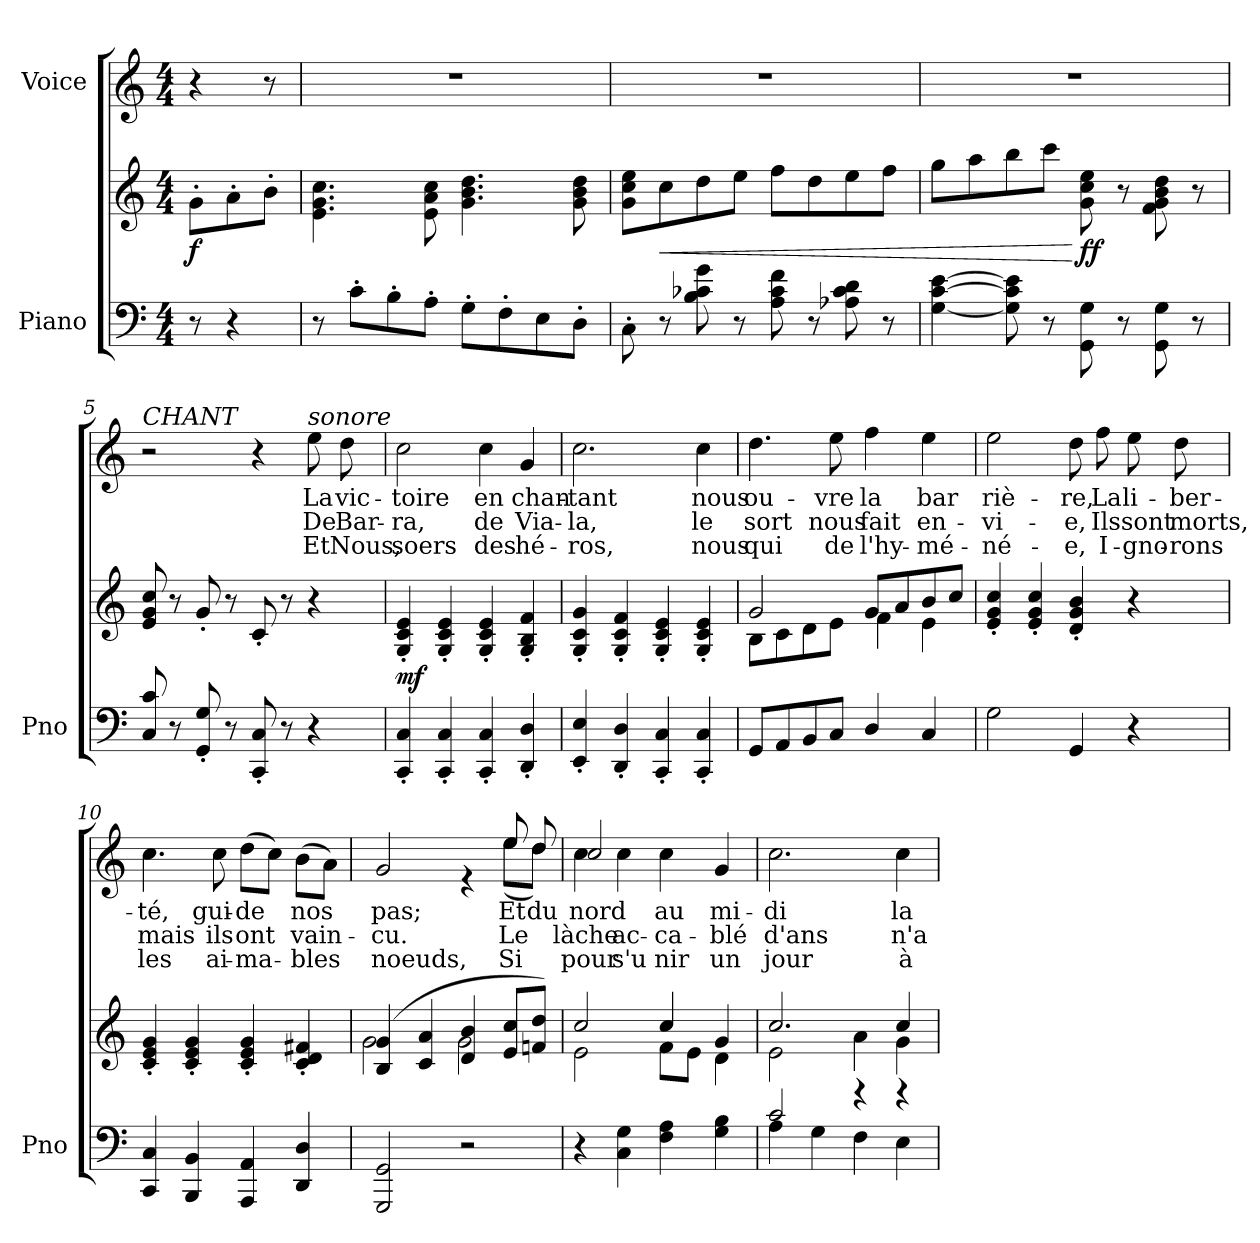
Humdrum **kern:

**kern	**kern	**dynam	**kern	**text	**text	**text
*part2	*part2	*part2	*part1	*part1	*part1	*part1
*staff3	*staff2	*staff2/3	*staff1	*staff1	*staff1	*staff1
*I"Piano	*	*	*I"Voice	*	*	*
*I'Pno	*	*	*	*	*	*
*clefF4	*clefG2	*	*clefG2	*	*	*
*k[]	*k[]	*	*k[]	*	*	*
*M4/4	*M4/4	*	*M4/4	*	*	*
=1	=1	=1	=1	=1	=1	=1
!	!	!LO:DY:b	!	!	!	!
8r	8g'\L	f	4r	.	.	.
4r	8a'\	.	.	.	.	.
.	8b'\J	.	8r	.	.	.
=2	=2	=2	=2	=2	=2	=2
8r	4.e\ 4.g\ 4.cc\	.	1r	.	.	.
8c'\L	.	.	.	.	.	.
8B'\	.	.	.	.	.	.
8A'\J	8e\ 8a\ 8cc\	.	.	.	.	.
8G'\L	4.g\ 4.b\ 4.dd\	.	.	.	.	.
8F'\	.	.	.	.	.	.
8E\	.	.	.	.	.	.
8D'\J	8g\ 8b\ 8dd\	.	.	.	.	.
=3	=3	=3	=3	=3	=3	=3
8C'\	8g\ 8cc\ 8ee\L	.	1r	.	.	.
!	!	!LO:HP:b	!	!	!	!
8r	8cc\	<	.	.	.	.
8B\ 8c-X\ 8g\	8dd\	.	.	.	.	.
8r	8ee\J	.	.	.	.	.
8A\ 8c-\ 8f\	8ff\L	.	.	.	.	.
8r	8dd\	.	.	.	.	.
8A-X\ 8c-\ 8d\	8ee\	.	.	.	.	.
8r	8ff\J	.	.	.	.	.
=4	=4	=4	=4	=4	=4	=4
[4G\ [4c\ [4e\	8gg\L	.	1r	.	.	.
.	8aa\	.	.	.	.	.
8G\] 8c\] 8e\]	8bb\	.	.	.	.	.
8r	8ccc\J	.	.	.	.	.
!	!	!LO:DY:n=1:b	!	!	!	!
8GG\ 8G\	8g\ 8cc\ 8ee\	[ ff	.	.	.	.
8r	8r	.	.	.	.	.
8GG\ 8G\	8f\ 8g\ 8b\ 8dd\	.	.	.	.	.
8r	8r	.	.	.	.	.
!!LO:LB:g=z
=5	=5	=5	=5	=5	=5	=5
!	!	!	!LO:TX:i:t=CHANT	!	!	!
8C/ 8c/	8e/ 8g/ 8cc/	.	2r	.	.	.
8r	8r	.	.	.	.	.
8GG/' 8G/'	8g'/	.	.	.	.	.
8r	8r	.	.	.	.	.
8CC/' 8C/'	8c'/	.	4r	.	.	.
8r	8r	.	.	.	.	.
!	!	!	!LO:TX:i:t=sonore	!	!	!
!	!	!	!	!LO:LY:b	!LO:LY:b	!LO:LY:b
4r	4r	.	8ee\	La	De	Et
!	!	!	!	!LO:LY:b	!LO:LY:b	!LO:LY:b
.	.	.	8dd\	vic-	Bar-	Nous,
=6	=6	=6	=6	=6	=6	=6
!	!	!LO:DY:b	!	!LO:LY:b	!LO:LY:b	!LO:LY:b
4CC/' 4C/'	4G/' 4c/' 4e/'	mf	2cc\	-toire	-ra,	soers
4CC/' 4C/'	4G/' 4c/' 4e/'	.	.	.	.	.
!	!	!	!	!LO:LY:b	!LO:LY:b	!LO:LY:b
4CC/' 4C/'	4G/' 4c/' 4e/'	.	4cc\	en	de	des
!	!	!	!	!LO:LY:b	!LO:LY:b	!LO:LY:b
4DD/' 4D/'	4G/' 4B/' 4f/'	.	4g/	chan-	Via-	hé-
=7	=7	=7	=7	=7	=7	=7
!	!	!	!	!LO:LY:b	!LO:LY:b	!LO:LY:b
4EE/' 4E/'	4G/' 4c/' 4g/'	.	2.cc\	-tant	-la,	-ros,
4DD/' 4D/'	4G/' 4c/' 4f/'	.	.	.	.	.
4CC/' 4C/'	4G/' 4c/' 4e/'	.	.	.	.	.
!	!	!	!	!LO:LY:b	!LO:LY:b	!LO:LY:b
4CC/' 4C/'	4G/' 4c/' 4e/'	.	4cc\	nous	le	nous
=8	=8	=8	=8	=8	=8	=8
*	*^	*	*	*	*	*
!	!	!	!	!	!LO:LY:b	!LO:LY:b	!LO:LY:b
8GG/L	8B\L	2g/	.	4.dd\	ou-	sort	qui
8AA/	8c\	.	.	.	.	.	.
8BB/	8d\	.	.	.	.	.	.
!	!	!	!	!	!LO:LY:b	!LO:LY:b	!LO:LY:b
8C/J	8e\J	.	.	8ee\	-vre	nous	de
!	!	!	!	!	!LO:LY:b	!LO:LY:b	!LO:LY:b
4D/	8g/L	4f\	.	4ff\	la	fait	l'hy-
.	8a/	.	.	.	.	.	.
!	!	!	!	!	!LO:LY:b	!LO:LY:b	!LO:LY:b
4C/	8b/	4e\	.	4ee\	bar	en-	-mé-
.	8cc/J	.	.	.	.	.	.
*	*v	*v	*	*	*	*	*
!!LO:LB:g=z
=9	=9	=9	=9	=9	=9	=9
!	!	!	!	!LO:LY:b	!LO:LY:b	!LO:LY:b
2G\	4e/' 4g/' 4cc/'	.	2ee\	riè-	-vi-	-né-
.	4e/' 4g/' 4cc/'	.	.	.	.	.
!	!	!	!	!LO:LY:b	!LO:LY:b	!LO:LY:b
4GG/	4d/' 4g/' 4b/'	.	8dd\	-re,	-e,	-e,
!	!	!	!	!LO:LY:b	!LO:LY:b	!LO:LY:b
.	.	.	8ff\	La	Ils	I-
!	!	!	!	!LO:LY:b	!LO:LY:b	!LO:LY:b
4r	4r	.	8ee\	li-	sont	-gno-
!	!	!	!	!LO:LY:b	!LO:LY:b	!LO:LY:b
.	.	.	8dd\	-ber-	morts,	-rons
=10	=10	=10	=10	=10	=10	=10
!	!	!	!	!LO:LY:b	!LO:LY:b	!LO:LY:b
4CC/ 4C/	4c/' 4e/' 4g/'	.	4.cc\	-té,	mais	les
4BBB/ 4BB/	4c/' 4e/' 4g/'	.	.	.	.	.
!	!	!	!	!LO:LY:b	!LO:LY:b	!LO:LY:b
.	.	.	8cc\	gui-	ils	ai-
!	!	!	!	!LO:LY:b	!LO:LY:b	!LO:LY:b
4AAA/ 4AA/	4c/' 4e/' 4g/'	.	(>8dd\L	-de	ont	-ma-
.	.	.	8cc\J)	.	.	.
!	!	!	!	!LO:LY:b	!LO:LY:b	!LO:LY:b
4DD/ 4D/	4c/' 4d/' 4f#X/'	.	(>8b\L	nos	vain-	-bles
.	.	.	8a\J)	.	.	.
=11	=11	=11	=11	=11	=11	=11
*	*^	*	*	*	*	*
!	!	!	!	!	!LO:LY:b	!LO:LY:b	!LO:LY:b
*	*	*	*	*^	*	*	*
2GGG/ 2GG/	(>4B/ 4g/	2g\	.	2g/	2.ryy	pas;	-cu.	noeuds,
.	4c/ 4a/	.	.	.	.	.	.	.
2r	4d/ 4b/	2g\	.	4re	.	.	.	.
!	!	!	!	!	!	!LO:LY:b	!LO:LY:b	!LO:LY:b
.	8e/ 8cc/L	.	.	8ee/	(<8ee\L	Et	Le	Si
!	!	!	!	!	!	!LO:LY:b	!	!
.	8fn/ 8dd/J)	.	.	8dd/	8dd\J)	du	.	.
!!LO:PB:g=z	!!
=12	=12	=12	=12	=12	=12	=12	=12	=12
!	!	!	!	!	!	!LO:LY:b	!LO:LY:b	!LO:LY:b
4r	2e\	2cc/	.	4cc\	2cc/	nord	làche	pour
!	!	!	!	!	!	!	!LO:LY:b	!LO:LY:b
4C\ 4G\	.	.	.	4cc\	.	.	ac-	s'u
!	!	!	!	!	!	!LO:LY:b	!LO:LY:b	!LO:LY:b
4F\ 4A\	8f\L	4cc/	.	4cc\	2ryy	au	-ca-	nir
.	8e\J	.	.	.	.	.	.	.
!	!	!	!	!	!	!LO:LY:b	!LO:LY:b	!LO:LY:b
4G\ 4B\	4d\	4g/	.	4g/	.	mi-	-blé	un
*	*	*	*	*v	*v	*	*	*
=13	=13	=13	=13	=13	=13	=13	=13
*^	*	*	*	*	*	*	*
!	!	!	!	!	!	!LO:LY:b	!LO:LY:b	!LO:LY:b
4A\	2c/	2e\	2.cc/	.	2.cc\	-di	d'ans	jour
4G\	.	.	.	.	.	.	.	.
4F\	4rg	4a\	.	.	.	.	.	.
!	!	!	!	!	!	!LO:LY:b	!LO:LY:b	!LO:LY:b
4E\	4rg	4g\	4cc/	.	4cc\	la	n'a	à
*v	*v	*	*	*	*	*	*	*
*	*v	*v	*	*	*	*	*
=	=	=	=	=	=	=
*-	*-	*-	*-	*-	*-	*-
